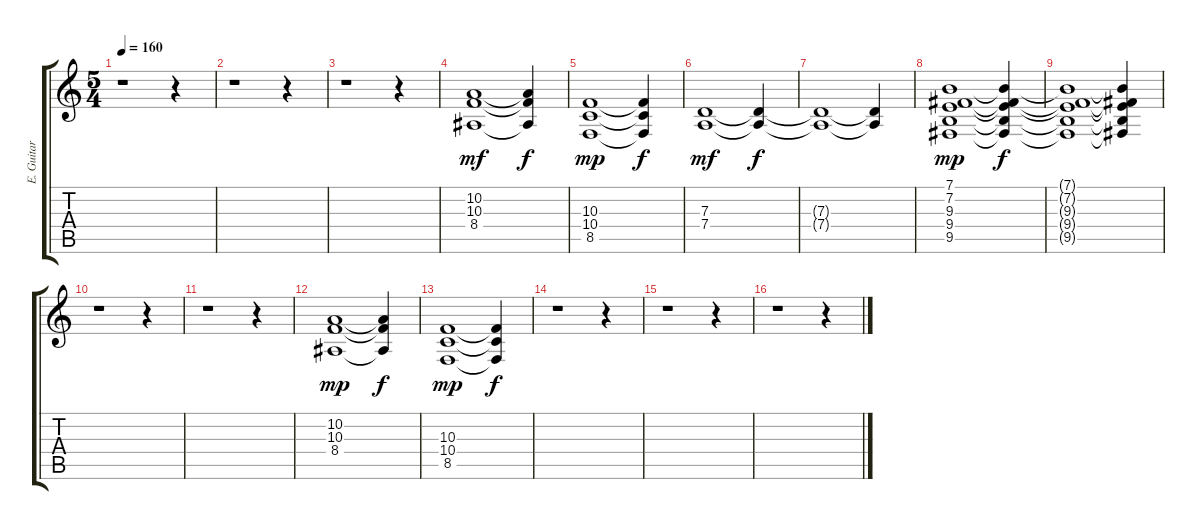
\track ("E. Guitar | Sting" "E. Guitar ") {instrument stringensemble2}
\staff {score tabs}
\tuning (E4 B3 G3 D3 A2 E2) {hide}
\ts (5 4)
\tempo 160
\clef g2
\ks c
r.1{dy f} r.4 |
r.1 r.4 |
r.1 r.4 |
(10.2 10.3 8.4).1{dy mf} (10.2{t} 10.3{t} 8.4{t}).4{dy f} |
(10.3 10.4 8.5).1{dy mp} (10.3{t} 10.4{t} 8.5{t}).4{dy f} |
(7.3 7.4).1{dy mf} (7.3{t} 7.4{t}).4{dy f} |
(7.3{t} 7.4{t}).1 (7.3{t} 7.4{t}).4 |
(7.1 7.2 9.3 9.4 9.5).1{dy mp} (7.1{t} 7.2{t} 9.3{t} 9.4{t} 9.5{t}).4{dy f} |
(7.1{t} 7.2{t} 9.3{t} 9.4{t} 9.5{t}).1 (7.1{t} 7.2{t} 9.3{t} 9.4{t} 9.5{t}).4 |
r.1 r.4 |
r.1 r.4 |
(10.2 10.3 8.4).1{dy mp} (10.2{t} 10.3{t} 8.4{t}).4{dy f} |
(10.3 10.4 8.5).1{dy mp} (10.3{t} 10.4{t} 8.5{t}).4{dy f} |
r.1 r.4 |
r.1 r.4 |
r.1 r.4
